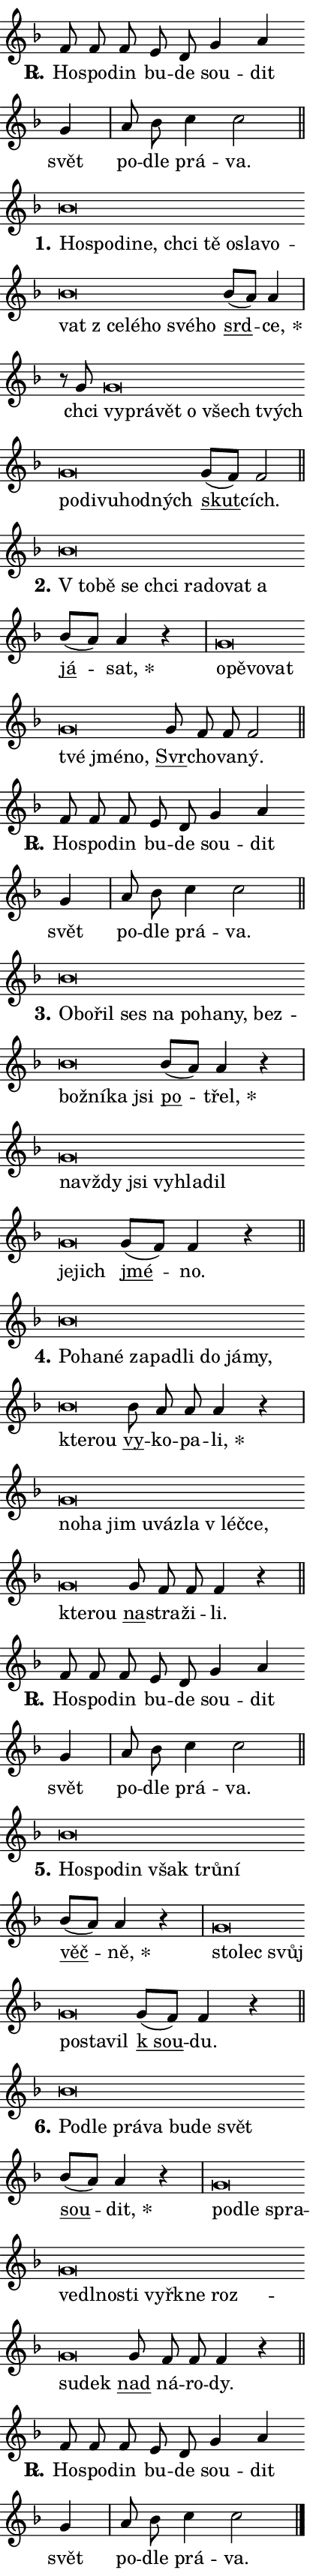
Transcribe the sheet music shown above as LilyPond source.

\version "2.24.0"
\header { tagline = "" }
\paper {
  indent = 0\cm
  top-margin = 0\cm
  right-margin = 0.13\cm % to fit lyric hyphens
  bottom-margin = 0\cm
  left-margin = 0\cm
  paper-width = 7\cm
  page-breaking = #ly:one-page-breaking
  system-system-spacing.basic-distance = #11
  score-system-spacing.basic-distance = #11
  ragged-last = ##f
}


%% Author: Thomas Morley
%% https://lists.gnu.org/archive/html/lilypond-user/2020-05/msg00002.html
#(define (line-position grob)
"Returns position of @var[grob} in current system:
   @code{'start}, if at first time-step
   @code{'end}, if at last time-step
   @code{'middle} otherwise
"
  (let* ((col (ly:item-get-column grob))
         (ln (ly:grob-object col 'left-neighbor))
         (rn (ly:grob-object col 'right-neighbor))
         (col-to-check-left (if (ly:grob? ln) ln col))
         (col-to-check-right (if (ly:grob? rn) rn col))
         (break-dir-left
           (and
             (ly:grob-property col-to-check-left 'non-musical #f)
             (ly:item-break-dir col-to-check-left)))
         (break-dir-right
           (and
             (ly:grob-property col-to-check-right 'non-musical #f)
             (ly:item-break-dir col-to-check-right))))
        (cond ((eqv? 1 break-dir-left) 'start)
              ((eqv? -1 break-dir-right) 'end)
              (else 'middle))))

#(define (tranparent-at-line-position vctor)
  (lambda (grob)
  "Relying on @code{line-position} select the relevant enry from @var{vctor}.
Used to determine transparency,"
    (case (line-position grob)
      ((end) (not (vector-ref vctor 0)))
      ((middle) (not (vector-ref vctor 1)))
      ((start) (not (vector-ref vctor 2))))))

noteHeadBreakVisibility =
#(define-music-function (break-visibility)(vector?)
"Makes @code{NoteHead}s transparent relying on @var{break-visibility}"
#{
  \override NoteHead.transparent =
    #(tranparent-at-line-position break-visibility)
#})

#(define delete-ledgers-for-transparent-note-heads
  (lambda (grob)
    "Reads whether a @code{NoteHead} is transparent.
If so this @code{NoteHead} is removed from @code{'note-heads} from
@var{grob}, which is supposed to be @code{LedgerLineSpanner}.
As a result ledgers are not printed for this @code{NoteHead}"
    (let* ((nhds-array (ly:grob-object grob 'note-heads))
           (nhds-list
             (if (ly:grob-array? nhds-array)
                 (ly:grob-array->list nhds-array)
                 '()))
           ;; Relies on the transparent-property being done before
           ;; Staff.LedgerLineSpanner.after-line-breaking is executed.
           ;; This is fragile ...
           (to-keep
             (remove
               (lambda (nhd)
                 (ly:grob-property nhd 'transparent #f))
               nhds-list)))
      ;; TODO find a better method to iterate over grob-arrays, similiar
      ;; to filter/remove etc for lists
      ;; For now rebuilt from scratch
      (set! (ly:grob-object grob 'note-heads)  '())
      (for-each
        (lambda (nhd)
          (ly:pointer-group-interface::add-grob grob 'note-heads nhd))
        to-keep))))

squashNotes = {
  \override NoteHead.X-extent = #'(-0.2 . 0.2)
  \override NoteHead.Y-extent = #'(-0.75 . 0)
  \override NoteHead.stencil =
    #(lambda (grob)
       (let ((pos (ly:grob-property grob 'staff-position)))
         (begin
           (if (< pos -7) (display "ERROR: Lower brevis then expected\n") (display "OK: Expected brevis position\n"))
           (if (<= pos -6) ly:text-interface::print ly:note-head::print))))
}
unSquashNotes = {
  \revert NoteHead.X-extent
  \revert NoteHead.Y-extent
  \revert NoteHead.stencil
}

hideNotes = \noteHeadBreakVisibility #begin-of-line-visible
unHideNotes = \noteHeadBreakVisibility #all-visible

% work-around for resetting accidentals
% https://lilypond.org/doc/v2.23/Documentation/notation/displaying-rhythms#unmetered-music
cadenzaMeasure = {
  \cadenzaOff
  \partial 1024 s1024
  \cadenzaOn
}

#(define-markup-command (accent layout props text) (markup?)
  "Underline accented syllable"
  (interpret-markup layout props
    #{\markup \override #'(offset . 4.3) \underline { #text }#}))

responsum = \markup \concat {
  "R" \hspace #-1.05 \path #0.1 #'((moveto 0 0.07) (lineto 0.9 0.8)) \hspace #0.05 "."
}

spaceSize = #0.6828661417322834 % exact space size for TeX Gyre Schola

\layout {
  \context {
    \Staff
    \remove "Time_signature_engraver"
    \override LedgerLineSpanner.after-line-breaking = #delete-ledgers-for-transparent-note-heads
  }
  \context {
    \Lyrics {
      \override LyricSpace.minimum-distance = \spaceSize
      \override LyricText.font-name = #"TeX Gyre Schola"
      \override LyricText.font-size = 1
      \override StanzaNumber.font-name = #"TeX Gyre Schola Bold"
      \override StanzaNumber.font-size = 1
    }
  }
  \context {
    \Score 
    \override NoteHead.text =
      #(lambda (grob) 
        (let ((pos (ly:grob-property grob 'staff-position)))
          #{\markup {
            \combine
              \halign #-0.55 \raise #(if (= pos -6) 0 0.5) \override #'(thickness . 2) \draw-line #'(3.2 . 0)
              \musicglyph "noteheads.sM1"
          }#}))
  }
}

% magnetic-lyrics.ily
%
%   written by
%     Jean Abou Samra <jean@abou-samra.fr>
%     Werner Lemberg <wl@gnu.org>
%
%   adapted by
%     Jiri Hon <jiri.hon@gmail.com>
%
% Version 2022-Apr-15

% https://www.mail-archive.com/lilypond-user@gnu.org/msg149350.html

#(define (Left_hyphen_pointer_engraver context)
   "Collect syllable-hyphen-syllable occurrences in lyrics and store
them in properties.  This engraver only looks to the left.  For
example, if the lyrics input is @code{foo -- bar}, it does the
following.

@itemize @bullet
@item
Set the @code{text} property of the @code{LyricHyphen} grob between
@q{foo} and @q{bar} to @code{foo}.

@item
Set the @code{left-hyphen} property of the @code{LyricText} grob with
text @q{foo} to the @code{LyricHyphen} grob between @q{foo} and
@q{bar}.
@end itemize

Use this auxiliary engraver in combination with the
@code{lyric-@/text::@/apply-@/magnetic-@/offset!} hook."
   (let ((hyphen #f)
         (text #f))
     (make-engraver
      (acknowledgers
       ((lyric-syllable-interface engraver grob source-engraver)
        (set! text grob)))
      (end-acknowledgers
       ((lyric-hyphen-interface engraver grob source-engraver)
        ;(when (not (grob::has-interface grob 'lyric-space-interface))
          (set! hyphen grob)));)
      ((stop-translation-timestep engraver)
       (when (and text hyphen)
         (ly:grob-set-object! text 'left-hyphen hyphen))
       (set! text #f)
       (set! hyphen #f)))))

#(define (lyric-text::apply-magnetic-offset! grob)
   "If the space between two syllables is less than the value in
property @code{LyricText@/.details@/.squash-threshold}, move the right
syllable to the left so that it gets concatenated with the left
syllable.

Use this function as a hook for
@code{LyricText@/.after-@/line-@/breaking} if the
@code{Left_@/hyphen_@/pointer_@/engraver} is active."
   (let ((hyphen (ly:grob-object grob 'left-hyphen #f)))
     (when hyphen
       (let ((left-text (ly:spanner-bound hyphen LEFT)))
         (when (grob::has-interface left-text 'lyric-syllable-interface)
           (let* ((common (ly:grob-common-refpoint grob left-text X))
                  (this-x-ext (ly:grob-extent grob common X))
                  (left-x-ext
                   (begin
                     ;; Trigger magnetism for left-text.
                     (ly:grob-property left-text 'after-line-breaking)
                     (ly:grob-extent left-text common X)))
                  ;; `delta` is the gap width between two syllables.
                  (delta (- (interval-start this-x-ext)
                            (interval-end left-x-ext)))
                  (details (ly:grob-property grob 'details))
                  (threshold (assoc-get 'squash-threshold details 0.2)))
             (when (< delta threshold)
               (let* (;; We have to manipulate the input text so that
                      ;; ligatures crossing syllable boundaries are not
                      ;; disabled.  For languages based on the Latin
                      ;; script this is essentially a beautification.
                      ;; However, for non-Western scripts it can be a
                      ;; necessity.
                      (lt (ly:grob-property left-text 'text))
                      (rt (ly:grob-property grob 'text))
                      (is-space (grob::has-interface hyphen 'lyric-space-interface))
                      (space (if is-space " " ""))
                      (extra-delta (if is-space spaceSize 0))
                      ;; Append new syllable.
                      (ltrt-space (if (and (string? lt) (string? rt))
                                (string-append lt space rt)
                                (make-concat-markup (list lt space rt))))
                      ;; Right-align `ltrt` to the right side.
                      (ltrt-space-markup (grob-interpret-markup
                               grob
                               (make-translate-markup
                                (cons (interval-length this-x-ext) 0)
                                (make-right-align-markup ltrt-space)))))
                 (begin
                   ;; Don't print `left-text`.
                   (ly:grob-set-property! left-text 'stencil #f)
                   ;; Set text and stencil (which holds all collected
                   ;; syllables so far) and shift it to the left.
                   (ly:grob-set-property! grob 'text ltrt-space)
                   (ly:grob-set-property! grob 'stencil ltrt-space-markup)
                   (ly:grob-translate-axis! grob (- (- delta extra-delta)) X))))))))))


#(define (lyric-hyphen::displace-bounds-first grob)
   ;; Make very sure this callback isn't triggered too early.
   (let ((left (ly:spanner-bound grob LEFT))
         (right (ly:spanner-bound grob RIGHT)))
     (ly:grob-property left 'after-line-breaking)
     (ly:grob-property right 'after-line-breaking)
     (ly:lyric-hyphen::print grob)))

squashThreshold = #0.4

\layout {
  \context {
    \Lyrics
    \consists #Left_hyphen_pointer_engraver
    \override LyricText.after-line-breaking =
      #lyric-text::apply-magnetic-offset!
    \override LyricHyphen.stencil = #lyric-hyphen::displace-bounds-first
    \override LyricText.details.squash-threshold = \squashThreshold
    \override LyricHyphen.minimum-distance = 0
    \override LyricHyphen.minimum-length = \squashThreshold
  }
}

squashText = \override LyricText.details.squash-threshold = 9999
unSquashText = \override LyricText.details.squash-threshold = \squashThreshold

leftText = \override LyricText.self-alignment-X = #LEFT
unLeftText = \revert LyricText.self-alignment-X

starOffset = #(lambda (grob) 
                (let ((x_offset (ly:self-alignment-interface::aligned-on-x-parent grob)))
                  (if (= x_offset 0) 0 (+ x_offset 1.2))))

star = #(define-music-function (syllable)(string?)
"Append star separator at the end of a syllable"
#{
  \once \override LyricText.X-offset = #starOffset
  \lyricmode { \markup {
    #syllable
    \override #'((font-name . "TeX Gyre Schola Bold")) \hspace #0.2 \lower #0.65 \larger "*"
  } }
#})

starAccent = #(define-music-function (syllable)(string?)
"Append star separator at the end of a syllable and make accent"
#{
  \once \override LyricText.X-offset = #starOffset
  \lyricmode { \markup {
    \accent #syllable
    \override #'((font-name . "TeX Gyre Schola Bold")) \hspace #0.2 \lower #0.65 \larger "*"
  } }
#})

breath = #(define-music-function (syllable)(string?)
"Append breathing indicator at the end of a syllable"
#{
  \lyricmode { \markup { #syllable "+" } }
#})

optionalBreath = #(define-music-function (syllable)(string?)
"Append optional breathing indicator at the end of a syllable"
#{
  \lyricmode { \markup { #syllable "(+)" } }
#})


\score {
    <<
        \new Voice = "melody" { \cadenzaOn \key f \major \relative { f'8 f f e d \bar "" g4 a \bar "" g \cadenzaMeasure \bar "|" a8 bes c4 c2 \cadenzaMeasure \bar "||" \break } }
        \new Lyrics \lyricsto "melody" { \lyricmode { \set stanza = \responsum
Ho -- spo -- din bu -- de sou -- dit svět po -- dle prá -- va. } }
    >>
    \layout {}
}

\score {
    <<
        \new Voice = "melody" { \cadenzaOn \key f \major \relative { \squashNotes bes'\breve*1/16 \hideNotes \breve*1/16 \bar "" \breve*1/16 \bar "" \breve*1/16 \bar "" \breve*1/16 \bar "" \breve*1/16 \bar "" \breve*1/16 \bar "" \breve*1/16 \bar "" \breve*1/16 \bar "" \breve*1/16 \bar "" \breve*1/16 \bar "" \breve*1/16 \bar "" \breve*1/16 \bar "" \breve*1/16 \breve*1/16 \bar "" \unHideNotes \unSquashNotes \bar "" bes8[( a)] a4 \cadenzaMeasure \bar "|" r8 g8 \squashNotes g\breve*1/16 \hideNotes \breve*1/16 \bar "" \breve*1/16 \bar "" \breve*1/16 \bar "" \breve*1/16 \bar "" \breve*1/16 \bar "" \breve*1/16 \bar "" \breve*1/16 \bar "" \breve*1/16 \bar "" \breve*1/16 \breve*1/16 \bar "" \unHideNotes \unSquashNotes \bar "" g8[( f)] f2 \cadenzaMeasure \bar "||" \break } }
        \new Lyrics \lyricsto "melody" { \lyricmode { \set stanza = "1."
\leftText Ho -- \squashText spo -- di -- ne, chci tě o -- sla -- vo -- vat "z ce" -- lé -- ho své -- ho \unLeftText \unSquashText \markup \accent srd -- \star ce, chci \leftText vy -- \squashText prá -- vět o všech tvých po -- di -- vu -- hod -- ných \unLeftText \unSquashText \markup \accent skut -- cích. } }
    >>
    \layout {}
}

\score {
    <<
        \new Voice = "melody" { \cadenzaOn \key f \major \relative { \squashNotes bes'\breve*1/16 \hideNotes \breve*1/16 \bar "" \breve*1/16 \bar "" \breve*1/16 \bar "" \breve*1/16 \bar "" \breve*1/16 \bar "" \breve*1/16 \breve*1/16 \bar "" \unHideNotes \unSquashNotes \bar "" bes8[( a)] a4 r \cadenzaMeasure \bar "|" \squashNotes g\breve*1/16 \hideNotes \breve*1/16 \bar "" \breve*1/16 \bar "" \breve*1/16 \bar "" \breve*1/16 \bar "" \breve*1/16 \breve*1/16 \bar "" \unHideNotes \unSquashNotes \bar "" g8 f f f2 \cadenzaMeasure \bar "||" \break } }
        \new Lyrics \lyricsto "melody" { \lyricmode { \set stanza = "2."
\leftText "V to" -- \squashText bě se chci ra -- do -- vat a \unLeftText \unSquashText \markup \accent já -- \star sat, \leftText o -- \squashText pě -- vo -- vat tvé jmé -- no, \unLeftText \unSquashText \markup \accent Svr -- cho -- va -- ný. } }
    >>
    \layout {}
}

\score {
    <<
        \new Voice = "melody" { \cadenzaOn \key f \major \relative { f'8 f f e d \bar "" g4 a \bar "" g \cadenzaMeasure \bar "|" a8 bes c4 c2 \cadenzaMeasure \bar "||" \break } }
        \new Lyrics \lyricsto "melody" { \lyricmode { \set stanza = \responsum
Ho -- spo -- din bu -- de sou -- dit svět po -- dle prá -- va. } }
    >>
    \layout {}
}

\score {
    <<
        \new Voice = "melody" { \cadenzaOn \key f \major \relative { \squashNotes bes'\breve*1/16 \hideNotes \breve*1/16 \bar "" \breve*1/16 \bar "" \breve*1/16 \bar "" \breve*1/16 \bar "" \breve*1/16 \bar "" \breve*1/16 \bar "" \breve*1/16 \bar "" \breve*1/16 \bar "" \breve*1/16 \bar "" \breve*1/16 \bar "" \breve*1/16 \breve*1/16 \bar "" \unHideNotes \unSquashNotes \bar "" bes8[( a)] a4 r \cadenzaMeasure \bar "|" \squashNotes g\breve*1/16 \hideNotes \breve*1/16 \bar "" \breve*1/16 \bar "" \breve*1/16 \bar "" \breve*1/16 \bar "" \breve*1/16 \bar "" \breve*1/16 \breve*1/16 \bar "" \unHideNotes \unSquashNotes \bar "" g8[( f)] f4 r \cadenzaMeasure \bar "||" \break } }
        \new Lyrics \lyricsto "melody" { \lyricmode { \set stanza = "3."
\leftText O -- \squashText bo -- řil ses na po -- ha -- ny, bez -- bož -- ní -- ka jsi \unLeftText \unSquashText \markup \accent po -- \star třel, \leftText na -- \squashText vždy jsi vy -- hla -- dil je -- jich \unLeftText \unSquashText \markup \accent jmé -- no. } }
    >>
    \layout {}
}

\score {
    <<
        \new Voice = "melody" { \cadenzaOn \key f \major \relative { \squashNotes bes'\breve*1/16 \hideNotes \breve*1/16 \bar "" \breve*1/16 \bar "" \breve*1/16 \bar "" \breve*1/16 \bar "" \breve*1/16 \bar "" \breve*1/16 \bar "" \breve*1/16 \bar "" \breve*1/16 \bar "" \breve*1/16 \breve*1/16 \bar "" \unHideNotes \unSquashNotes \bar "" bes8 a a a4 r \cadenzaMeasure \bar "|" \squashNotes g\breve*1/16 \hideNotes \breve*1/16 \bar "" \breve*1/16 \bar "" \breve*1/16 \bar "" \breve*1/16 \bar "" \breve*1/16 \bar "" \breve*1/16 \bar "" \breve*1/16 \bar "" \breve*1/16 \breve*1/16 \bar "" \unHideNotes \unSquashNotes \bar "" g8 f f f4 r \cadenzaMeasure \bar "||" \break } }
        \new Lyrics \lyricsto "melody" { \lyricmode { \set stanza = "4."
\leftText Po -- \squashText ha -- né za -- pa -- dli do já -- my, kte -- rou \unLeftText \unSquashText \markup \accent vy -- ko -- pa -- \star li, \leftText no -- \squashText ha jim u -- váz -- la "v léč" -- ce, kte -- rou \unLeftText \unSquashText \markup \accent na -- stra -- ži -- li. } }
    >>
    \layout {}
}

\score {
    <<
        \new Voice = "melody" { \cadenzaOn \key f \major \relative { f'8 f f e d \bar "" g4 a \bar "" g \cadenzaMeasure \bar "|" a8 bes c4 c2 \cadenzaMeasure \bar "||" \break } }
        \new Lyrics \lyricsto "melody" { \lyricmode { \set stanza = \responsum
Ho -- spo -- din bu -- de sou -- dit svět po -- dle prá -- va. } }
    >>
    \layout {}
}

\score {
    <<
        \new Voice = "melody" { \cadenzaOn \key f \major \relative { \squashNotes bes'\breve*1/16 \hideNotes \breve*1/16 \bar "" \breve*1/16 \bar "" \breve*1/16 \bar "" \breve*1/16 \breve*1/16 \bar "" \unHideNotes \unSquashNotes \bar "" bes8[( a)] a4 r \cadenzaMeasure \bar "|" \squashNotes g\breve*1/16 \hideNotes \breve*1/16 \bar "" \breve*1/16 \bar "" \breve*1/16 \bar "" \breve*1/16 \breve*1/16 \bar "" \unHideNotes \unSquashNotes \bar "" g8[( f)] f4 r \cadenzaMeasure \bar "||" \break } }
        \new Lyrics \lyricsto "melody" { \lyricmode { \set stanza = "5."
\leftText Ho -- \squashText spo -- din však trů -- ní \unLeftText \unSquashText \markup \accent věč -- \star ně, \leftText sto -- \squashText lec svůj po -- sta -- vil \unLeftText \unSquashText \markup \accent "k sou" -- du. } }
    >>
    \layout {}
}

\score {
    <<
        \new Voice = "melody" { \cadenzaOn \key f \major \relative { \squashNotes bes'\breve*1/16 \hideNotes \breve*1/16 \bar "" \breve*1/16 \bar "" \breve*1/16 \bar "" \breve*1/16 \bar "" \breve*1/16 \breve*1/16 \bar "" \unHideNotes \unSquashNotes \bar "" bes8[( a)] a4 r \cadenzaMeasure \bar "|" \squashNotes g\breve*1/16 \hideNotes \breve*1/16 \bar "" \breve*1/16 \bar "" \breve*1/16 \bar "" \breve*1/16 \bar "" \breve*1/16 \bar "" \breve*1/16 \bar "" \breve*1/16 \bar "" \breve*1/16 \bar "" \breve*1/16 \bar "" \breve*1/16 \breve*1/16 \bar "" \unHideNotes \unSquashNotes \bar "" g8 f f f4 r \cadenzaMeasure \bar "||" \break } }
        \new Lyrics \lyricsto "melody" { \lyricmode { \set stanza = "6."
\leftText Po -- \squashText dle prá -- va bu -- de svět \unLeftText \unSquashText \markup \accent sou -- \star dit, \leftText po -- \squashText dle spra -- ve -- dl -- no -- sti vy -- řkne roz -- su -- dek \unLeftText \unSquashText \markup \accent nad ná -- ro -- dy. } }
    >>
    \layout {}
}

\score {
    <<
        \new Voice = "melody" { \cadenzaOn \key f \major \relative { f'8 f f e d \bar "" g4 a \bar "" g \cadenzaMeasure \bar "|" a8 bes c4 c2 \cadenzaMeasure \bar "||" \break } \bar "|." }
        \new Lyrics \lyricsto "melody" { \lyricmode { \set stanza = \responsum
Ho -- spo -- din bu -- de sou -- dit svět po -- dle prá -- va. } }
    >>
    \layout {}
}
